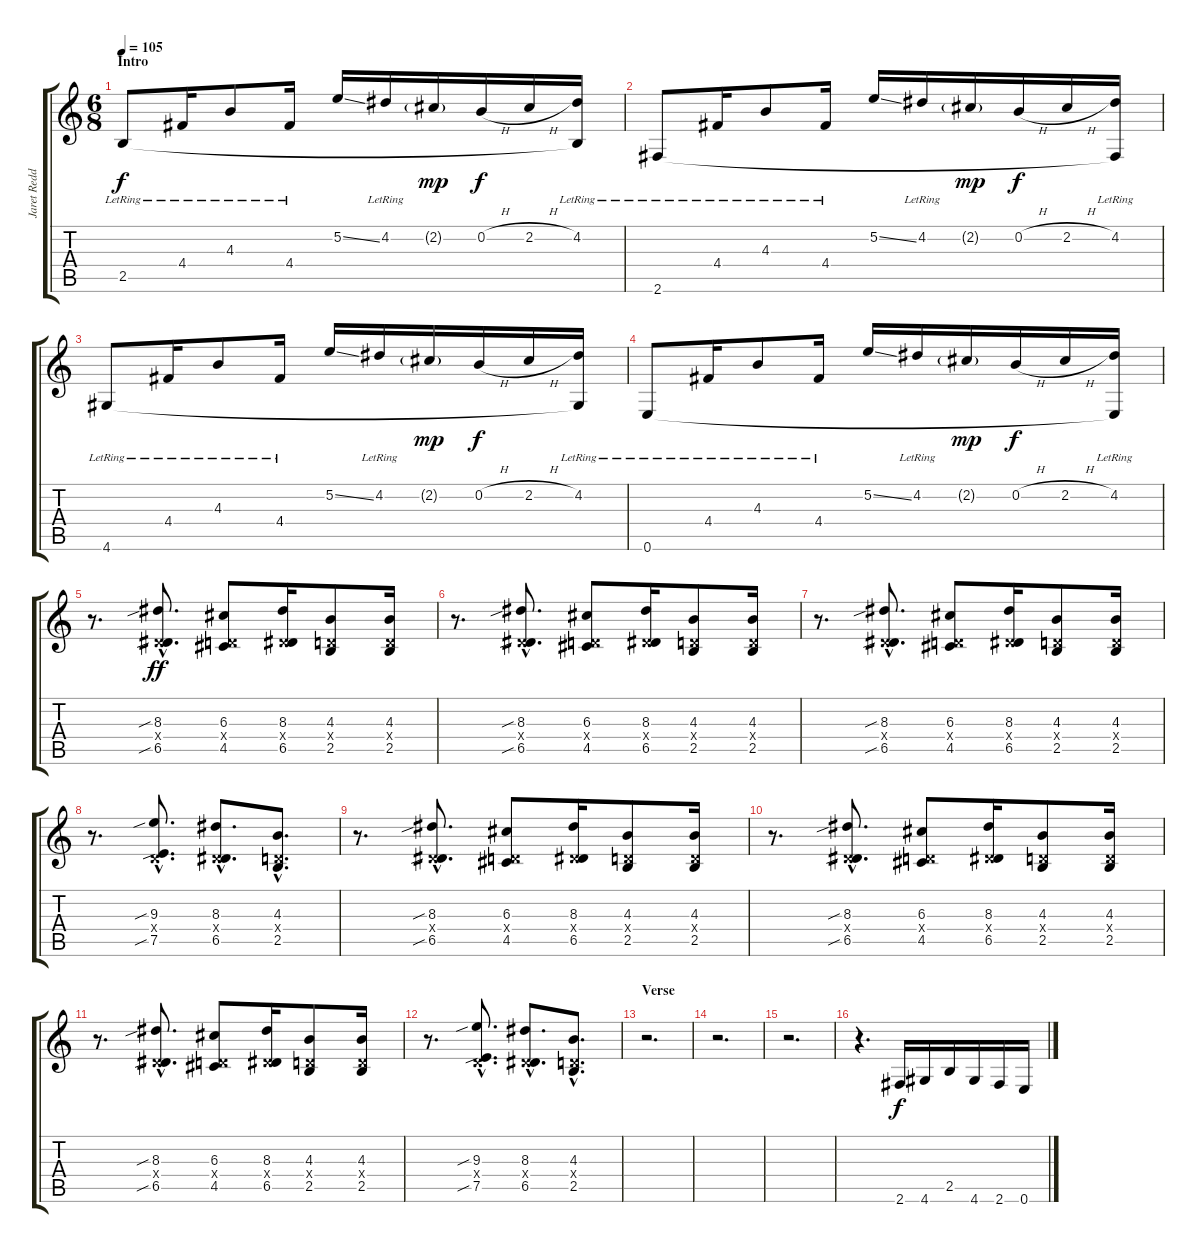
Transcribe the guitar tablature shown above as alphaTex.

\track ("Jaret Reddick - Lead Guitar" "Jaret Redd") {instrument distortionguitar}
\staff {score tabs}
\tuning (E4 B3 G3 D3 A2 E2) {hide}
\ts (6 8)
\section ("" "Intro")
\tempo 105
\clef g2
\ks c
2.5{lr}.8{dy f volume 9 instrument electricguitarclean} 4.4{lr}.16 4.3{lr}.8 4.4{lr}.16 5.2{ss}.16 4.2{lr}.16 2.2{g}.16{dy mp} 0.2{h}.16{dy f} 2.2{h}.16 (4.2{lr} 2.5{t}).16 |
2.6{lr}.8{volume 9 instrument electricguitarclean} 4.4{lr}.16 4.3{lr}.8 4.4{lr}.16 5.2{ss}.16 4.2{lr}.16 2.2{g}.16{dy mp} 0.2{h}.16{dy f} 2.2{h}.16 (4.2{lr} 2.6{t}).16 |
4.6{lr}.8{volume 9 instrument electricguitarclean} 4.4{lr}.16 4.3{lr}.8 4.4{lr}.16 5.2{ss}.16 4.2{lr}.16 2.2{g}.16{dy mp} 0.2{h}.16{dy f} 2.2{h}.16 (4.2{lr} 4.6{t}).16 |
0.6{lr}.8{volume 9 instrument electricguitarclean} 4.4{lr}.16 4.3{lr}.8 4.4{lr}.16 5.2{ss}.16 4.2{lr}.16 2.2{g}.16{dy mp} 0.2{h}.16{dy f} 2.2{h}.16 (4.2{lr} 0.6{t}).16 |
r.8{d volume 15 instrument distortionguitar} (8.3{sib hac} 0.4{hac x} 6.5{sib hac}).8{d dy ff} (6.3 0.4{x} 4.5).8 (8.3 0.4{x} 6.5).16 (4.3 0.4{x} 2.5).8 (4.3 0.4{x} 2.5).16 |
r.8{d} (8.3{sib hac} 0.4{hac x} 6.5{sib hac}).8{d} (6.3 0.4{x} 4.5).8 (8.3 0.4{x} 6.5).16 (4.3 0.4{x} 2.5).8 (4.3 0.4{x} 2.5).16 |
r.8{d} (8.3{sib hac} 0.4{hac x} 6.5{sib hac}).8{d} (6.3 0.4{x} 4.5).8 (8.3 0.4{x} 6.5).16 (4.3 0.4{x} 2.5).8 (4.3 0.4{x} 2.5).16 |
r.8{d} (9.3{sib hac} 0.4{hac x} 7.5{sib hac}).8{d} (8.3{hac} 0.4{hac x} 6.5{hac}).8{d} (4.3{hac} 0.4{hac x} 2.5{hac}).8{d} |
r.8{d} (8.3{sib hac} 0.4{hac x} 6.5{sib hac}).8{d} (6.3 0.4{x} 4.5).8 (8.3 0.4{x} 6.5).16 (4.3 0.4{x} 2.5).8 (4.3 0.4{x} 2.5).16 |
r.8{d} (8.3{sib hac} 0.4{hac x} 6.5{sib hac}).8{d} (6.3 0.4{x} 4.5).8 (8.3 0.4{x} 6.5).16 (4.3 0.4{x} 2.5).8 (4.3 0.4{x} 2.5).16 |
r.8{d} (8.3{sib hac} 0.4{hac x} 6.5{sib hac}).8{d} (6.3 0.4{x} 4.5).8 (8.3 0.4{x} 6.5).16 (4.3 0.4{x} 2.5).8 (4.3 0.4{x} 2.5).16 |
r.8{d} (9.3{sib hac} 0.4{hac x} 7.5{sib hac}).8{d} (8.3{hac} 0.4{hac x} 6.5{hac}).8{d} (4.3{hac} 0.4{hac x} 2.5{hac}).8{d} |
\section ("" "Verse")
r.2{d} |
r.2{d} |
r.2{d} |
r.4{d} 2.6.16{dy f} 4.6.16 2.5.16 4.6.16 2.6.16 0.6.16
